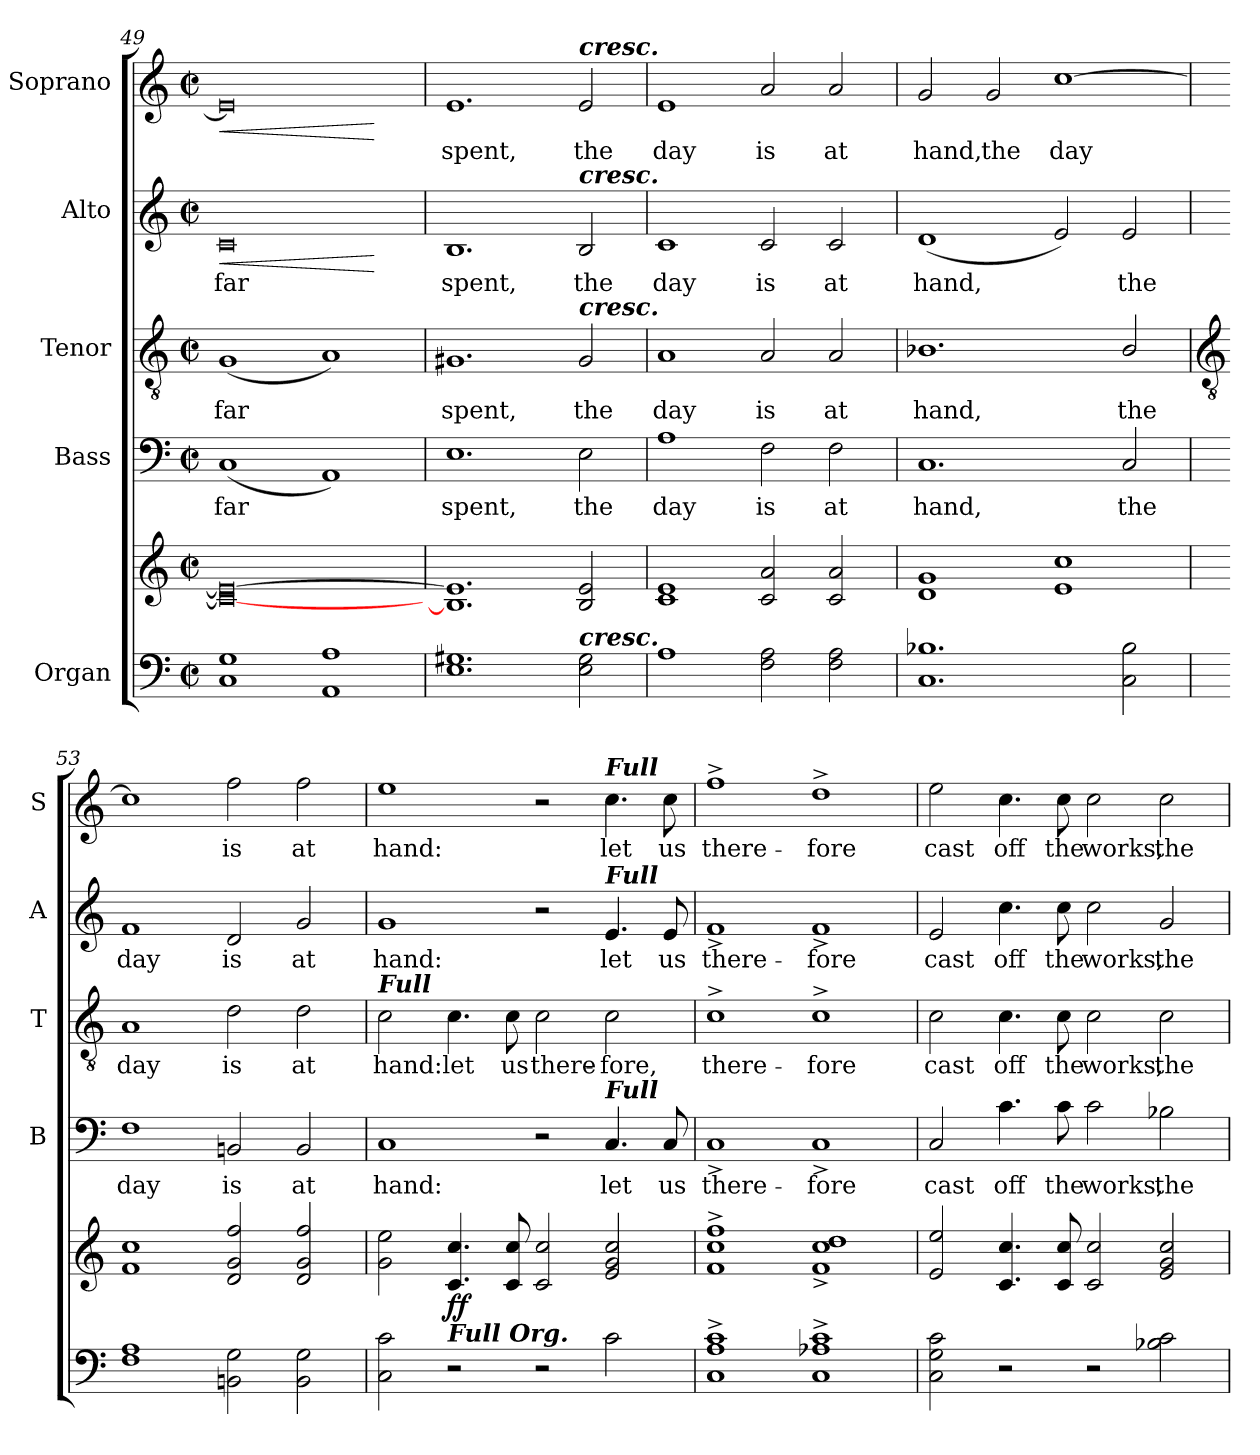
**kern	**kern	**dynam	**kern	**text	**kern	**text	**kern	**text	**dynam	**kern	**text	**dynam
*part5	*part5	*part5	*part4	*part4	*part3	*part3	*part2	*part2	*part2	*part1	*part1	*part1
*staff6	*staff5	*staff5/6	*staff4	*staff4	*staff3	*staff3	*staff2	*staff2	*staff2	*staff1	*staff1	*staff1
*I"Organ	*	*	*I"Bass	*	*I"Tenor	*	*I"Alto	*	*	*I"Soprano	*	*
*	*	*	*I'B	*	*I'T	*	*I'A	*	*	*I'S	*	*
*clefF4	*clefG2	*	*clefF4	*	*clefGv2	*	*clefG2	*	*	*clefG2	*	*
*k[]	*k[]	*	*k[]	*	*k[]	*	*k[]	*	*	*k[]	*	*
*C:	*C:	*	*C:	*	*C:	*	*C:	*	*	*C:	*	*
*M4/2	*M4/2	*	*M4/2	*	*M4/2	*	*M4/2	*	*	*M4/2	*	*
*met(c|)	*met(c|)	*	*met(c|)	*	*met(c|)	*	*met(c|)	*	*	*met(c|)	*	*
=49	=49	=49	=49	=49	=49	=49	=49	=49	=49	=49	=49	=49
!	!	!	!	!LO:LY:b	!	!LO:LY:b	!	!LO:LY:b	!LO:HP:b	!	!	!
!	!	!	!	!	!	!	!	!	!LO:HP:n=1:b	!	!	!LO:HP:b
!	!	!	!	!	!	!	!	!	!	!	!	!LO:HP:n=1:b
1C 1G	0c_ 0e_	.	(<1C	far	(<1G	far	0c	far	< >	0e]	.	< >
1AA 1A	.	.	1AA)	.	1A)	.	.	.	.	.	.	.
.	.	.	.	.	.	.	.	.	[	.	.	[
=50	=50	=50	=50	=50	=50	=50	=50	=50	=50	=50	=50	=50
!	!	!	!	!LO:LY:b	!	!LO:LY:b	!	!LO:LY:b	!	!	!LO:LY:b	!
1.E 1.G#X	1.B] 1.e]	.	1.E	spent,	1.G#X	spent,	1.B	spent,	.	1.e	spent,	.
!	!	!	!	!	!	!	!	!	!	!LO:TX:a:Bi:t=cresc.	!	!
!	!	!	!	!	!	!	!LO:TX:a:Bi:t=cresc.	!	!	!	!	!
!	!	!	!	!	!LO:TX:a:Bi:t=cresc.	!	!	!	!	!	!	!
!LO:TX:a:Bi:t=cresc.	!	!	!	!	!	!	!	!	!	!	!	!
!	!	!	!	!LO:LY:b	!	!LO:LY:b	!	!LO:LY:b	!	!	!LO:LY:b	!
2E 2G#	2B 2e	.	2E	the	2G#	the	2B	the	]	2e	the	]
=51	=51	=51	=51	=51	=51	=51	=51	=51	=51	=51	=51	=51
!	!	!	!	!LO:LY:b	!	!LO:LY:b	!	!LO:LY:b	!	!	!LO:LY:b	!
1A	1c 1e	.	1A	day	1A	day	1c	day	.	1e	day	.
!	!	!	!	!LO:LY:b	!	!LO:LY:b	!	!LO:LY:b	!	!	!LO:LY:b	!
2F 2A	2c 2a	.	2F	is	2A	is	2c	is	.	2a	is	.
!	!	!	!	!LO:LY:b	!	!LO:LY:b	!	!LO:LY:b	!	!	!LO:LY:b	!
2F 2A	2c 2a	.	2F	at	2A	at	2c	at	.	2a	at	.
=52	=52	=52	=52	=52	=52	=52	=52	=52	=52	=52	=52	=52
!	!	!	!	!LO:LY:b	!	!LO:LY:b	!	!LO:LY:b	!	!	!LO:LY:b	!
1.C 1.B-X	1d 1g	.	1.C	hand,	1.B-X	hand,	(<1d	hand,	.	2g	hand,	.
!	!	!	!	!	!	!	!	!	!	!	!LO:LY:b	!
.	.	.	.	.	.	.	.	.	.	2g	the	.
!	!	!	!	!	!	!	!	!	!	!	!LO:LY:b	!
.	1e 1cc	.	.	.	.	.	2e)	.	.	[1cc	day	.
!	!	!	!	!LO:LY:b	!	!LO:LY:b	!	!LO:LY:b	!	!	!	!
2C 2B-	.	.	2C	the	2B-/	the	2e	the	.	.	.	.
!!LO:LB:g=z
=53	=53	=53	=53	=53	=53	=53	=53	=53	=53	=53	=53	=53
*	*	*	*	*	*clefGv2	*	*	*	*	*	*	*
!	!	!	!	!LO:LY:b	!	!LO:LY:b	!	!LO:LY:b	!	!	!	!
1F 1A	1f 1cc	.	1F	day	1A	day	1f	day	.	1cc]	.	.
!	!	!	!	!LO:LY:b	!	!LO:LY:b	!	!LO:LY:b	!	!	!LO:LY:b	!
2BBn 2G	2d 2g 2ff	.	2BBn	is	2d	is	2d	is	.	2ff	is	.
!	!	!	!	!LO:LY:b	!	!LO:LY:b	!	!LO:LY:b	!	!	!LO:LY:b	!
2BB 2G	2d 2g 2ff	.	2BB	at	2d	at	2g	at	.	2ff	at	.
=54	=54	=54	=54	=54	=54	=54	=54	=54	=54	=54	=54	=54
!	!	!	!	!	!LO:TX:a:Bi:t=Full	!	!	!	!	!	!	!
!	!	!	!	!LO:LY:b	!	!LO:LY:b	!	!LO:LY:b	!	!	!LO:LY:b	!
2C 2c	2g 2ee	.	1C	hand:	2c	hand:	1g	hand:	.	1ee	hand:	.
!	!LO:TX:b:Bi:t=Full Org.	!	!	!	!	!	!	!	!	!	!	!
!	!	!LO:DY:b	!	!	!	!LO:LY:b	!	!	!	!	!	!
2r	4.c 4.cc	ff	.	.	4.c	let	.	.	.	.	.	.
!	!	!	!	!	!	!LO:LY:b	!	!	!	!	!	!
.	8c 8cc	.	.	.	8c	us	.	.	.	.	.	.
!	!	!	!	!	!	!LO:LY:b	!	!	!	!	!	!
2r	2c 2cc	.	2r	.	2c	there-	2r	.	.	2r	.	.
!	!	!	!	!	!	!	!	!	!	!LO:TX:a:Bi:t=Full	!	!
!	!	!	!	!	!	!	!LO:TX:a:Bi:t=Full	!	!	!	!	!
!	!	!	!LO:TX:a:Bi:t=Full	!	!	!	!	!	!	!	!	!
!	!	!	!	!LO:LY:b	!	!LO:LY:b	!	!LO:LY:b	!	!	!LO:LY:b	!
2c	2e 2g 2cc	.	4.C	let	2c	-fore,	4.e	let	.	4.cc	let	.
!	!	!	!	!LO:LY:b	!	!	!	!LO:LY:b	!	!	!LO:LY:b	!
.	.	.	8C	us	.	.	8e	us	.	8cc	us	.
=55	=55	=55	=55	=55	=55	=55	=55	=55	=55	=55	=55	=55
!	!	!	!	!LO:LY:b	!	!LO:LY:b	!	!LO:LY:b	!	!	!LO:LY:b	!
1C^ 1A^ 1c^	1f^ 1cc^ 1ff^	.	1C^	there-	1c^	there-	1f^	there-	.	1ff^	there-	.
!	!	!	!	!LO:LY:b	!	!LO:LY:b	!	!LO:LY:b	!	!	!LO:LY:b	!
1C^ 1A-X^ 1c^	1f^ 1cc^ 1dd^	.	1C^	-fore	1c^	-fore	1f^	-fore	.	1dd^	-fore	.
=56	=56	=56	=56	=56	=56	=56	=56	=56	=56	=56	=56	=56
!	!	!	!	!LO:LY:b	!	!LO:LY:b	!	!LO:LY:b	!	!	!LO:LY:b	!
2C 2G 2c	2e 2ee	.	2C	cast	2c	cast	2e	cast	.	2ee	cast	.
!	!	!	!	!LO:LY:b	!	!LO:LY:b	!	!LO:LY:b	!	!	!LO:LY:b	!
2r	4.c 4.cc	.	4.c	off	4.c	off	4.cc	off	.	4.cc	off	.
!	!	!	!	!LO:LY:b	!	!LO:LY:b	!	!LO:LY:b	!	!	!LO:LY:b	!
.	8c 8cc	.	8c	the	8c	the	8cc	the	.	8cc	the	.
!	!	!	!	!LO:LY:b	!	!LO:LY:b	!	!LO:LY:b	!	!	!LO:LY:b	!
2r	2c 2cc	.	2c	works,	2c	works,	2cc	works,	.	2cc	works,	.
!	!	!	!	!LO:LY:b	!	!LO:LY:b	!	!LO:LY:b	!	!	!LO:LY:b	!
2B-X 2c	2e 2g 2cc	.	2B-X	the	2c	the	2g	the	.	2cc	the	.
=	=	=	=	=	=	=	=	=	=	=	=	=
*-	*-	*-	*-	*-	*-	*-	*-	*-	*-	*-	*-	*-
